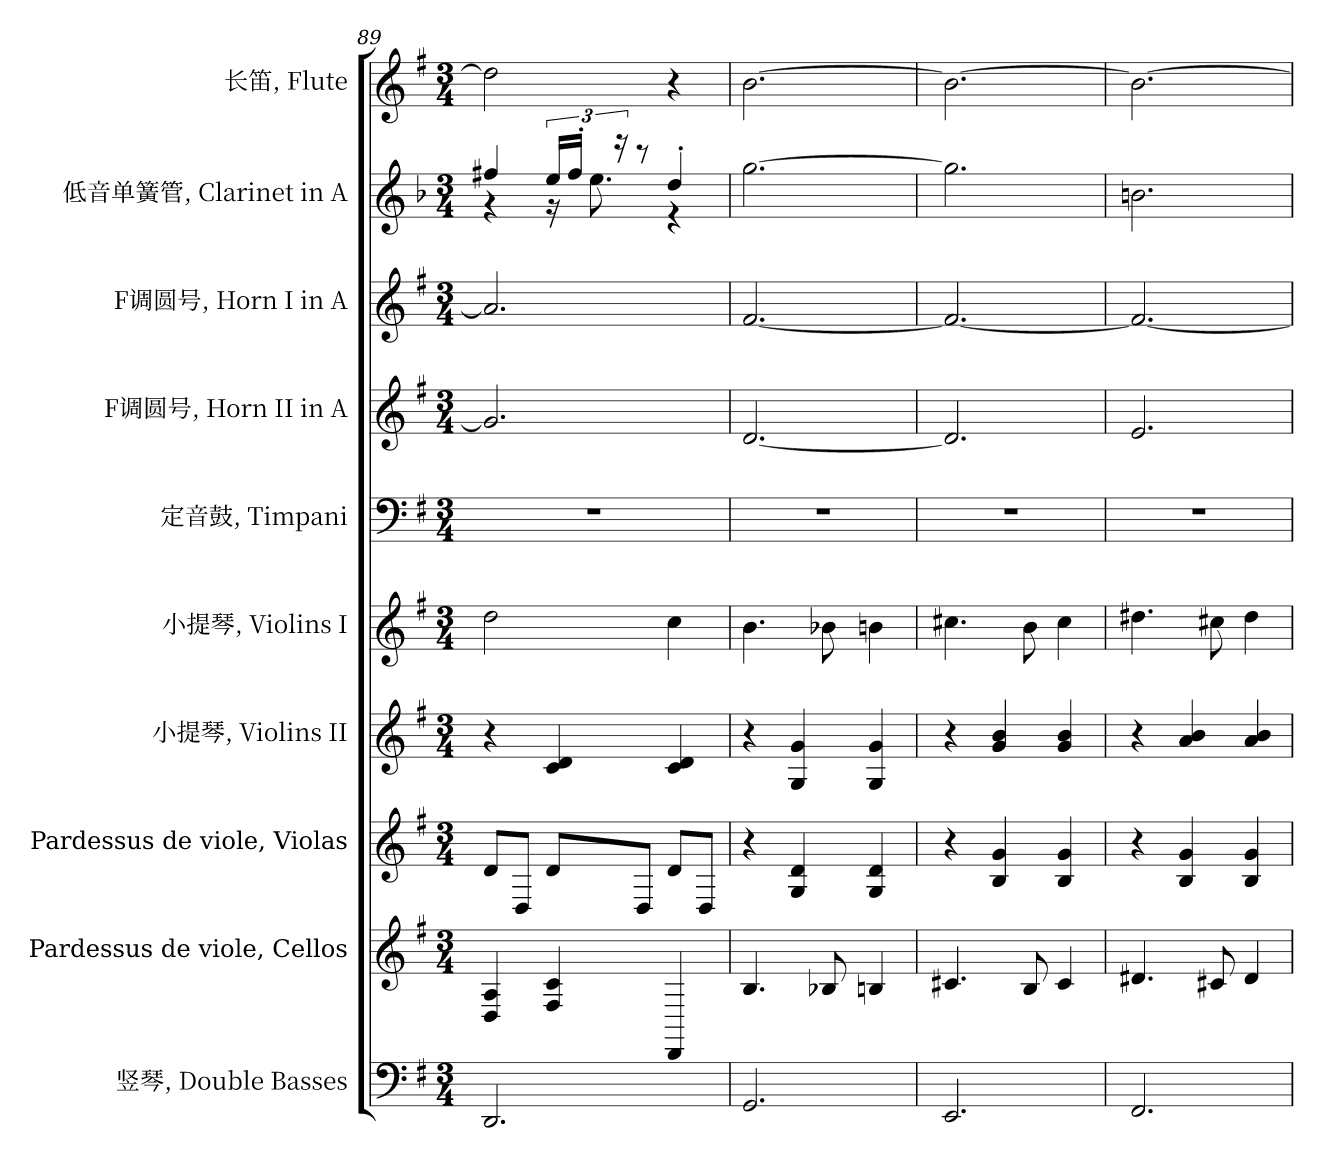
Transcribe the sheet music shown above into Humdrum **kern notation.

**kern	**kern	**kern	**kern	**kern	**kern	**kern	**kern	**kern	**kern
*part10	*part9	*part8	*part7	*part6	*part5	*part4	*part3	*part2	*part1
*staff10	*staff9	*staff8	*staff7	*staff6	*staff5	*staff4	*staff3	*staff2	*staff1
*I"竖琴, Double Basses	*I"Pardessus de viole, Cellos	*I"Pardessus de viole, Violas	*I"小提琴, Violins II	*I"小提琴, Violins I	*I"定音鼓, Timpani	*I"F调圆号, Horn II in A	*I"F调圆号, Horn I in A	*I"低音单簧管, Clarinet in A	*I"长笛, Flute
*	*I'Pds. v.	*I'Pds. v.	*I'Vln.	*I'Vln.	*I'Timp.	*I'F Hn.	*I'F Hn.	*	*I'Fl.
*clefF4	*clefG2	*clefG2	*clefG2	*clefG2	*clefF4	*clefG2	*clefG2	*clefG2	*clefG2
*	*	*	*	*	*	*ITrd4c7	*ITrd4c7	*ITrd8c14	*
*k[f#]	*k[f#]	*k[f#]	*k[f#]	*k[f#]	*k[f#]	*k[]	*k[]	*k[b-]	*k[f#]
*M3/4	*M3/4	*M3/4	*M3/4	*M3/4	*M3/4	*M3/4	*M3/4	*M3/4	*M3/4
*MM110	*MM110	*MM110	*MM110	*MM110	*MM110	*MM110	*MM110	*MM110	*MM110
=89	=89	=89	=89	=89	=89	=89	=89	=89	=89
*	*	*	*	*	*	*	*	*^	*
2.DD/	4D/ 4A/	8d/L	4r	2dd\	2.r	2.c/]	2.d/]	4f#X/	4r	2dd\]
.	.	8D/J	.	.	.	.	.	.	.	.
.	4F#/ 4c/	8d/L	4c/ 4d/	.	.	.	.	24e/LL	16r	.
.	.	.	.	.	.	.	.	24f#'/JJ	.	.
.	.	.	.	.	.	.	.	.	8.e\	.
.	.	.	.	.	.	.	.	24r	.	.
.	.	8D/J	.	.	.	.	.	8r	.	.
.	4DD/	8d/L	4c/ 4d/	4cc\	.	.	.	4d'/	4r	4r
.	.	8D/J	.	.	.	.	.	.	.	.
*	*	*	*	*	*	*	*	*v	*v	*
=90	=90	=90	=90	=90	=90	=90	=90	=90	=90
*	*	*	*	*	*	*	*	*	*MM105
2.GG/	4.B/	4r	4r	4.b\	2.r	[2.G/	[2.B/	[2.g\	[2.b\
.	.	4G/ 4d/	4G/ 4g/	.	.	.	.	.	.
.	8B-X/	.	.	8b-X\	.	.	.	.	.
.	4Bn/	4G/ 4d/	4G/ 4g/	4bn\	.	.	.	.	.
=91	=91	=91	=91	=91	=91	=91	=91	=91	=91
*	*	*	*	*	*	*	*	*	*MM110
2.EE/	4.c#X/	4r	4r	4.cc#X\	2.r	2.G/]	2.B/_	2.g\]	2.b\_
.	.	4B/ 4g/	4g/ 4b/	.	.	.	.	.	.
.	8B/	.	.	8b\	.	.	.	.	.
.	4c#/	4B/ 4g/	4g/ 4b/	4cc#\	.	.	.	.	.
!!LO:PB:g=z
=92	=92	=92	=92	=92	=92	=92	=92	=92	=92
*	*	*	*	*	*	*	*	*	*MM115
2.FF#/	4.d#X/	4r	4r	4.dd#X\	2.r	2.A/	2.B/_	2.Bn\	2.b\_
.	.	4B/ 4g/	4a/ 4b/	.	.	.	.	.	.
.	8c#X/	.	.	8cc#X\	.	.	.	.	.
.	4d#/	4B/ 4g/	4a/ 4b/	4dd#\	.	.	.	.	.
=	=	=	=	=	=	=	=	=	=
*-	*-	*-	*-	*-	*-	*-	*-	*-	*-
